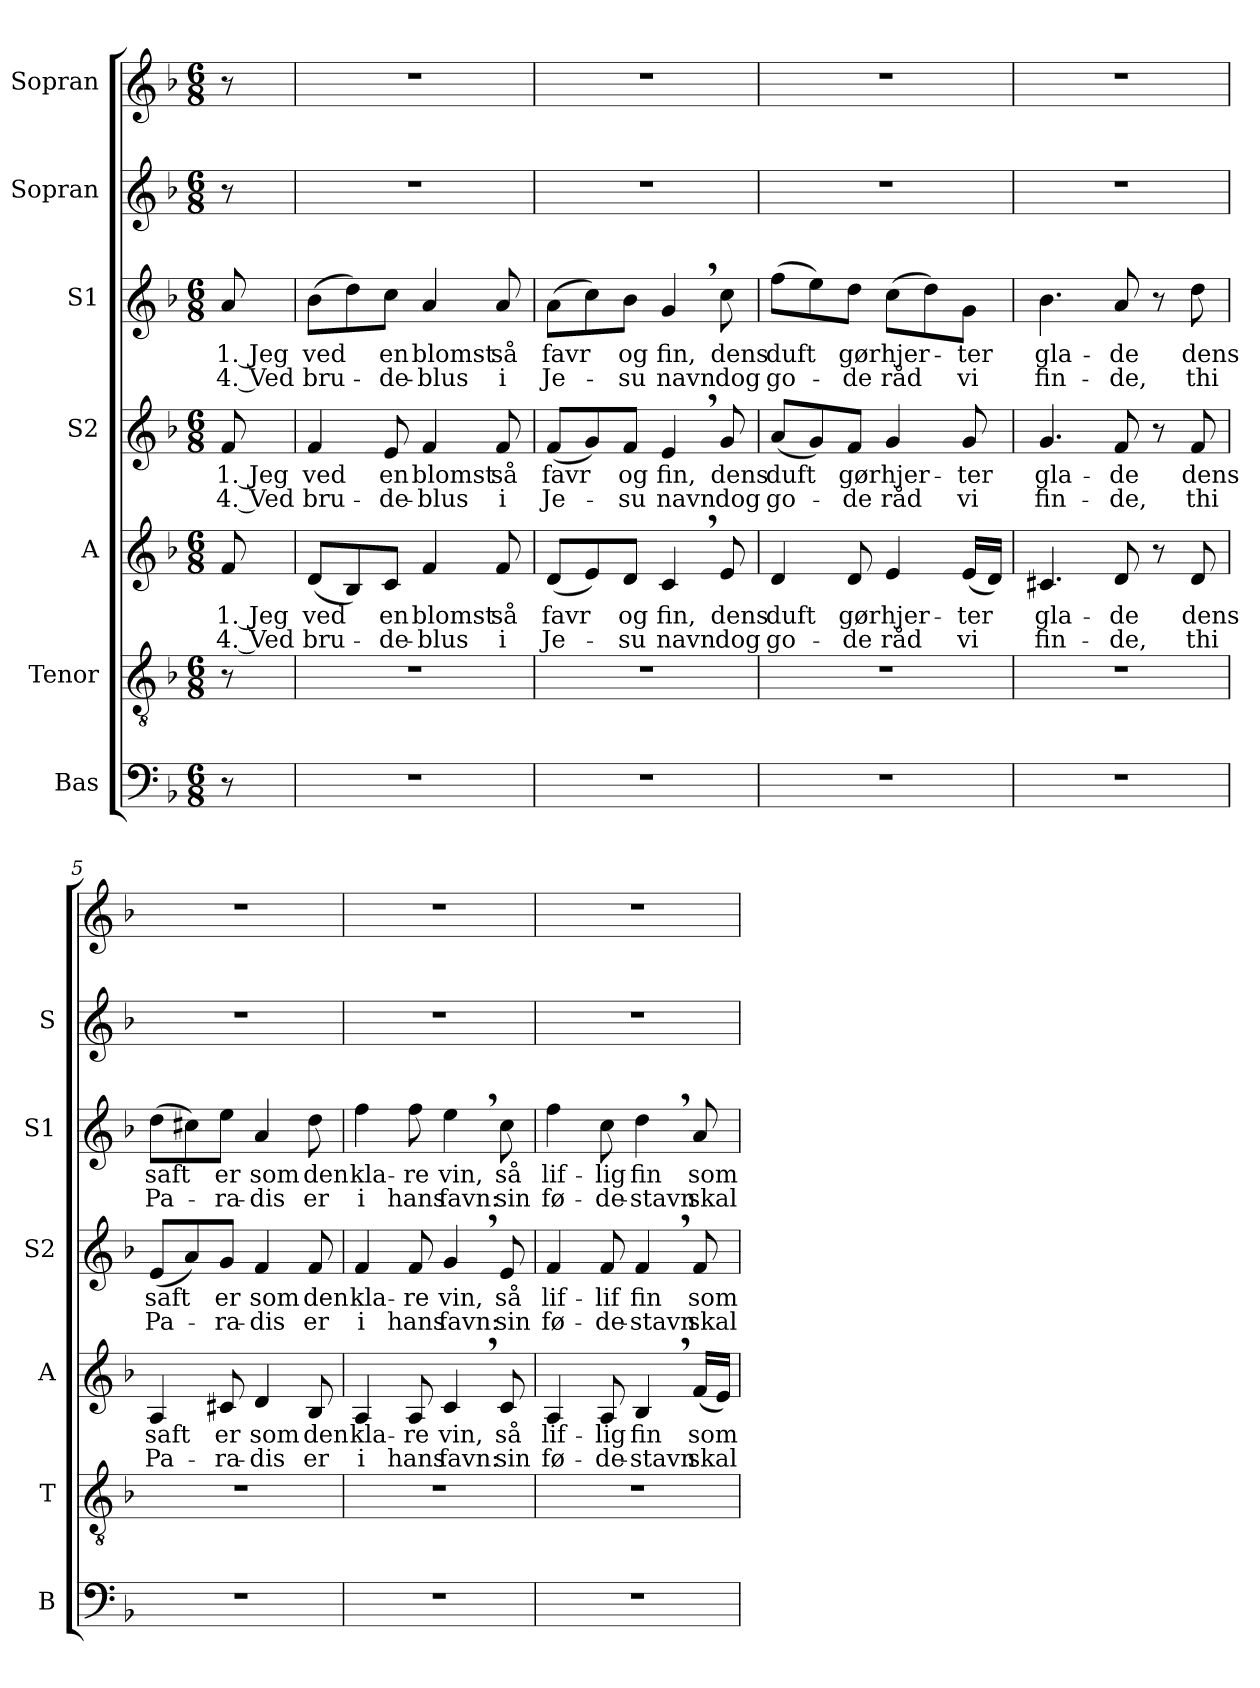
**kern	**kern	**kern	**text	**text	**kern	**text	**text	**kern	**text	**text	**kern	**kern
*part7	*part6	*part5	*part5	*part5	*part4	*part4	*part4	*part3	*part3	*part3	*part2	*part1
*staff7	*staff6	*staff5	*staff5	*staff5	*staff4	*staff4	*staff4	*staff3	*staff3	*staff3	*staff2	*staff1
*I"Bas	*I"Tenor	*I"A	*	*	*I"S2	*	*	*I"S1	*	*	*I"Sopran	*I"Sopran
*I'B	*I'T	*I'A	*	*	*I'S2	*	*	*I'S1	*	*	*I'S	*
*clefF4	*clefGv2	*clefG2	*	*	*clefG2	*	*	*clefG2	*	*	*clefG2	*clefG2
*k[b-]	*k[b-]	*k[b-]	*	*	*k[b-]	*	*	*k[b-]	*	*	*k[b-]	*k[b-]
*M6/8	*M6/8	*M6/8	*	*	*M6/8	*	*	*M6/8	*	*	*M6/8	*M6/8
=	=	=	=	=	=	=	=	=	=	=	=	=
!	!	!	!LO:LY:b	!LO:LY:b	!	!LO:LY:b	!LO:LY:b	!	!LO:LY:b	!LO:LY:b	!	!
8r	8r	8f/	1. Jeg	4. Ved	8f/	1. Jeg	4. Ved	8a/	1. Jeg	4. Ved	8r	8r
=1	=1	=1	=1	=1	=1	=1	=1	=1	=1	=1	=1	=1
!	!	!	!LO:LY:b	!LO:LY:b	!	!LO:LY:b	!LO:LY:b	!	!LO:LY:b	!LO:LY:b	!	!
2.r	2.r	(<8d/L	ved	bru-	4f/	ved	bru-	(>8b-\L	ved	bru-	2.r	2.r
.	.	8B-/)	.	.	.	.	.	8dd\)	.	.	.	.
!	!	!	!LO:LY:b	!LO:LY:b	!	!LO:LY:b	!LO:LY:b	!	!LO:LY:b	!LO:LY:b	!	!
.	.	8c/J	en	-de-	8e/	en	-de-	8cc\J	en	-de-	.	.
!	!	!	!LO:LY:b	!LO:LY:b	!	!LO:LY:b	!LO:LY:b	!	!LO:LY:b	!LO:LY:b	!	!
.	.	4f/	blomst	-blus	4f/	blomst	-blus	4a/	blomst	-blus	.	.
!	!	!	!LO:LY:b	!LO:LY:b	!	!LO:LY:b	!LO:LY:b	!	!LO:LY:b	!LO:LY:b	!	!
.	.	8f/	så	i	8f/	så	i	8a/	så	i	.	.
=2	=2	=2	=2	=2	=2	=2	=2	=2	=2	=2	=2	=2
!	!	!	!LO:LY:b	!LO:LY:b	!	!LO:LY:b	!LO:LY:b	!	!LO:LY:b	!LO:LY:b	!	!
2.r	2.r	(<8d/L	favr	Je-	(<8f/L	favr	Je-	(>8a\L	favr	Je-	2.r	2.r
.	.	8e/)	.	.	8g/)	.	.	8cc\)	.	.	.	.
!	!	!	!LO:LY:b	!LO:LY:b	!	!LO:LY:b	!LO:LY:b	!	!LO:LY:b	!LO:LY:b	!	!
.	.	8d/J	og	-su	8f/J	og	-su	8b-\J	og	-su	.	.
!	!	!	!LO:LY:b	!LO:LY:b	!	!LO:LY:b	!LO:LY:b	!	!LO:LY:b	!LO:LY:b	!	!
.	.	4c,/	fin,	navn	4e,/	fin,	navn	4g,/	fin,	navn	.	.
!	!	!	!LO:LY:b	!LO:LY:b	!	!LO:LY:b	!LO:LY:b	!	!LO:LY:b	!LO:LY:b	!	!
.	.	8e/	dens	dog	8g/	dens	dog	8cc\	dens	dog	.	.
=3	=3	=3	=3	=3	=3	=3	=3	=3	=3	=3	=3	=3
!	!	!	!LO:LY:b	!LO:LY:b	!	!LO:LY:b	!LO:LY:b	!	!LO:LY:b	!LO:LY:b	!	!
2.r	2.r	4d/	duft	go-	(<8a/L	duft	go-	(>8ff\L	duft	go-	2.r	2.r
.	.	.	.	.	8g/)	.	.	8ee\)	.	.	.	.
!	!	!	!LO:LY:b	!LO:LY:b	!	!LO:LY:b	!LO:LY:b	!	!LO:LY:b	!LO:LY:b	!	!
.	.	8d/	gør	-de	8f/J	gør	-de	8dd\J	gør	-de	.	.
!	!	!	!LO:LY:b	!LO:LY:b	!	!LO:LY:b	!LO:LY:b	!	!LO:LY:b	!LO:LY:b	!	!
.	.	4e/	hjer-	råd	4g/	hjer-	råd	(>8cc\L	hjer-	råd	.	.
.	.	.	.	.	.	.	.	8dd\)	.	.	.	.
!	!	!	!LO:LY:b	!LO:LY:b	!	!LO:LY:b	!LO:LY:b	!	!LO:LY:b	!LO:LY:b	!	!
.	.	(<16e/LL	-ter	vi	8g/	-ter	vi	8g\J	-ter	vi	.	.
.	.	16d/JJ)	.	.	.	.	.	.	.	.	.	.
=4	=4	=4	=4	=4	=4	=4	=4	=4	=4	=4	=4	=4
!	!	!	!LO:LY:b	!LO:LY:b	!	!LO:LY:b	!LO:LY:b	!	!LO:LY:b	!LO:LY:b	!	!
2.r	2.r	4.c#X/	gla-	fin-	4.g/	gla-	fin-	4.b-\	gla-	fin-	2.r	2.r
!	!	!	!LO:LY:b	!LO:LY:b	!	!LO:LY:b	!LO:LY:b	!	!LO:LY:b	!LO:LY:b	!	!
.	.	8d/	-de	-de,	8f/	-de	-de,	8a/	-de	-de,	.	.
.	.	8r	.	.	8r	.	.	8r	.	.	.	.
!	!	!	!LO:LY:b	!LO:LY:b	!	!LO:LY:b	!LO:LY:b	!	!LO:LY:b	!LO:LY:b	!	!
.	.	8d/	dens	thi	8f/	dens	thi	8dd\	dens	thi	.	.
!!LO:LB:g=z
=5	=5	=5	=5	=5	=5	=5	=5	=5	=5	=5	=5	=5
!	!	!	!LO:LY:b	!LO:LY:b	!	!LO:LY:b	!LO:LY:b	!	!LO:LY:b	!LO:LY:b	!	!
2.r	2.r	4A/	saft	Pa-	(<8e/L	saft	Pa-	(>8dd\L	saft	Pa-	2.r	2.r
.	.	.	.	.	8a/)	.	.	8cc#X\)	.	.	.	.
!	!	!	!LO:LY:b	!LO:LY:b	!	!LO:LY:b	!LO:LY:b	!	!LO:LY:b	!LO:LY:b	!	!
.	.	8c#X/	er	-ra-	8g/J	er	-ra-	8ee\J	er	-ra-	.	.
!	!	!	!LO:LY:b	!LO:LY:b	!	!LO:LY:b	!LO:LY:b	!	!LO:LY:b	!LO:LY:b	!	!
.	.	4d/	som	-dis	4f/	som	-dis	4a/	som	-dis	.	.
!	!	!	!LO:LY:b	!LO:LY:b	!	!LO:LY:b	!LO:LY:b	!	!LO:LY:b	!LO:LY:b	!	!
.	.	8B-/	den	er	8f/	den	er	8dd\	den	er	.	.
=6	=6	=6	=6	=6	=6	=6	=6	=6	=6	=6	=6	=6
!	!	!	!LO:LY:b	!LO:LY:b	!	!LO:LY:b	!LO:LY:b	!	!LO:LY:b	!LO:LY:b	!	!
2.r	2.r	4A/	kla-	i	4f/	kla-	i	4ff\	kla-	i	2.r	2.r
!	!	!	!LO:LY:b	!LO:LY:b	!	!LO:LY:b	!LO:LY:b	!	!LO:LY:b	!LO:LY:b	!	!
.	.	8A/	-re	hans	8f/	-re	hans	8ff\	-re	hans	.	.
!	!	!	!LO:LY:b	!LO:LY:b	!	!LO:LY:b	!LO:LY:b	!	!LO:LY:b	!LO:LY:b	!	!
.	.	4c,/	vin,	favn:	4g,/	vin,	favn:	4ee,\	vin,	favn:	.	.
!	!	!	!LO:LY:b	!LO:LY:b	!	!LO:LY:b	!LO:LY:b	!	!LO:LY:b	!LO:LY:b	!	!
.	.	8c/	så	sin	8e/	så	sin	8cc\	så	sin	.	.
=7	=7	=7	=7	=7	=7	=7	=7	=7	=7	=7	=7	=7
!	!	!	!LO:LY:b	!LO:LY:b	!	!LO:LY:b	!LO:LY:b	!	!LO:LY:b	!LO:LY:b	!	!
2.r	2.r	4A/	lif-	fø-	4f/	lif-	fø-	4ff\	lif-	fø-	2.r	2.r
!	!	!	!LO:LY:b	!LO:LY:b	!	!LO:LY:b	!LO:LY:b	!	!LO:LY:b	!LO:LY:b	!	!
.	.	8A/	-lig	-de-	8f/	-lif	-de-	8cc\	-lig	-de-	.	.
!	!	!	!LO:LY:b	!LO:LY:b	!	!LO:LY:b	!LO:LY:b	!	!LO:LY:b	!LO:LY:b	!	!
.	.	4B-,/	fin	-stavn	4f,/	fin	-stavn	4dd,\	fin	-stavn	.	.
!	!	!	!LO:LY:b	!LO:LY:b	!	!LO:LY:b	!LO:LY:b	!	!LO:LY:b	!LO:LY:b	!	!
.	.	(<16f/LL	som	skal	8f/	som	skal	8a/	som	skal	.	.
.	.	16e/JJ)	.	.	.	.	.	.	.	.	.	.
=	=	=	=	=	=	=	=	=	=	=	=	=
*-	*-	*-	*-	*-	*-	*-	*-	*-	*-	*-	*-	*-
